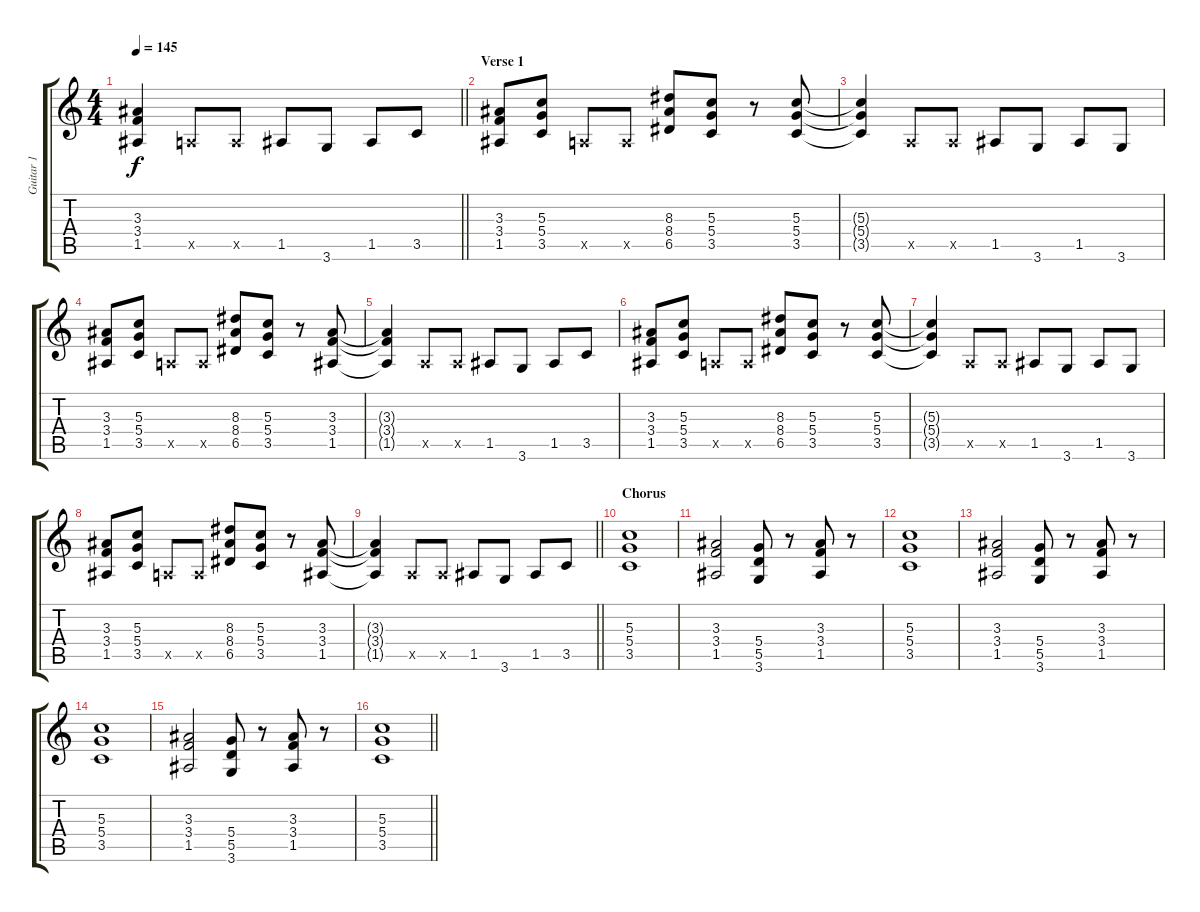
\track ("Guitar 1" "Guitar 1") {instrument distortionguitar}
\staff {score tabs}
\tuning (E4 B3 G3 D3 A2 E2) {hide}
\ts (4 4)
\tempo 145
\clef g2
\barLineRight lightlight
\ks c
(3.3{t} 3.4{t} 1.5{t}).4{dy f} 0.5{x}.8 0.5{x}.8 1.5.8 3.6.8 1.5.8 3.5.8 |
\section ("" "Verse 1")
(3.3 3.4 1.5).8 (5.3 5.4 3.5).8 0.5{x}.8 0.5{x}.8 (8.3 8.4 6.5).8 (5.3 5.4 3.5).8 r.8 (5.3 5.4 3.5).8 |
(5.3{t} 5.4{t} 3.5{t}).4 0.5{x}.8 0.5{x}.8 1.5.8 3.6.8 1.5.8 3.6.8 |
(3.3 3.4 1.5).8 (5.3 5.4 3.5).8 0.5{x}.8 0.5{x}.8 (8.3 8.4 6.5).8 (5.3 5.4 3.5).8 r.8 (3.3 3.4 1.5).8 |
(3.3{t} 3.4{t} 1.5{t}).4 0.5{x}.8 0.5{x}.8 1.5.8 3.6.8 1.5.8 3.5.8 |
(3.3 3.4 1.5).8 (5.3 5.4 3.5).8 0.5{x}.8 0.5{x}.8 (8.3 8.4 6.5).8 (5.3 5.4 3.5).8 r.8 (5.3 5.4 3.5).8 |
(5.3{t} 5.4{t} 3.5{t}).4 0.5{x}.8 0.5{x}.8 1.5.8 3.6.8 1.5.8 3.6.8 |
(3.3 3.4 1.5).8 (5.3 5.4 3.5).8 0.5{x}.8 0.5{x}.8 (8.3 8.4 6.5).8 (5.3 5.4 3.5).8 r.8 (3.3 3.4 1.5).8 |
\barLineRight lightlight
(3.3{t} 3.4{t} 1.5{t}).4 0.5{x}.8 0.5{x}.8 1.5.8 3.6.8 1.5.8 3.5.8 |
\section ("" "Chorus")
(5.3 5.4 3.5).1 |
(3.3 3.4 1.5).2 (5.4 5.5 3.6).8 r.8 (3.3 3.4 1.5).8 r.8 |
(5.3 5.4 3.5).1 |
(3.3 3.4 1.5).2 (5.4 5.5 3.6).8 r.8 (3.3 3.4 1.5).8 r.8 |
(5.3 5.4 3.5).1 |
(3.3 3.4 1.5).2 (5.4 5.5 3.6).8 r.8 (3.3 3.4 1.5).8 r.8 |
\barLineRight lightlight
(5.3 5.4 3.5).1
